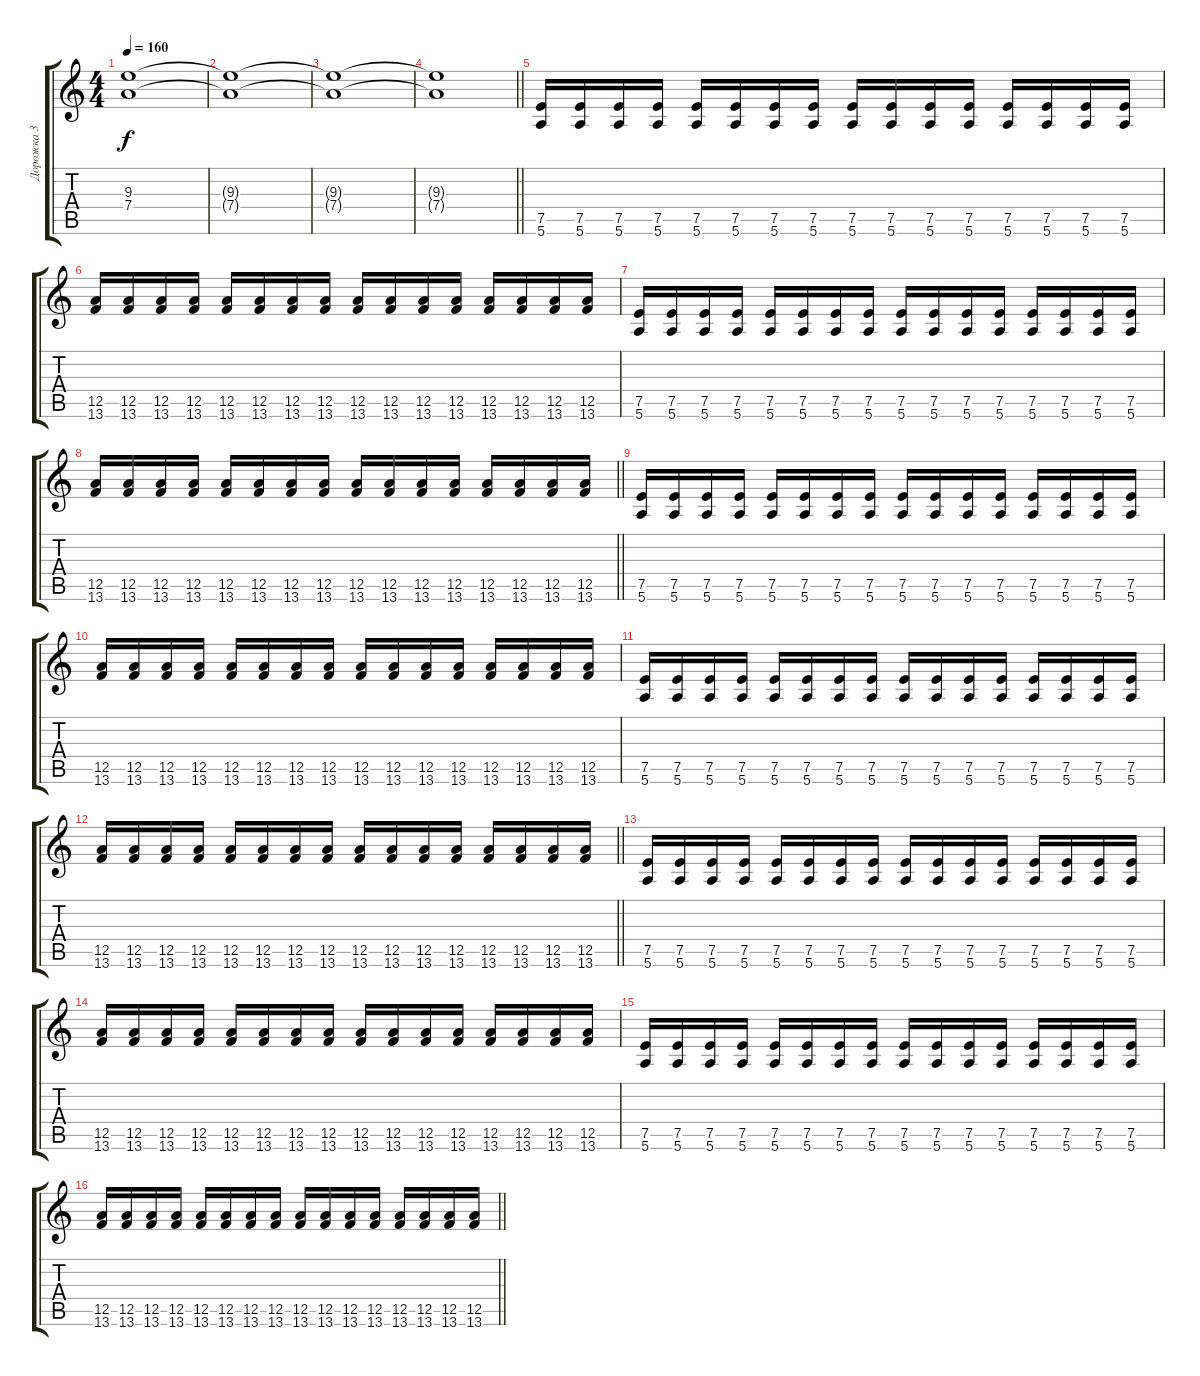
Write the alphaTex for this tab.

\track ("Дорожка 3" "Дорожка 3") {instrument overdrivenguitar}
\staff {score tabs}
\tuning (E4 B3 G3 D3 A2 E2) {hide}
\ts (4 4)
\tempo 160
\clef g2
\ks c
(9.3{t} 7.4{t}).1{dy f} |
(9.3{t} 7.4{t}).1 |
(9.3{t} 7.4{t}).1 |
\barLineRight lightlight
(9.3{t} 7.4{t}).1 |
(7.5 5.6).16 (7.5 5.6).16 (7.5 5.6).16 (7.5 5.6).16 (7.5 5.6).16 (7.5 5.6).16 (7.5 5.6).16 (7.5 5.6).16 (7.5 5.6).16 (7.5 5.6).16 (7.5 5.6).16 (7.5 5.6).16 (7.5 5.6).16 (7.5 5.6).16 (7.5 5.6).16 (7.5 5.6).16 |
(12.5 13.6).16 (12.5 13.6).16 (12.5 13.6).16 (12.5 13.6).16 (12.5 13.6).16 (12.5 13.6).16 (12.5 13.6).16 (12.5 13.6).16 (12.5 13.6).16 (12.5 13.6).16 (12.5 13.6).16 (12.5 13.6).16 (12.5 13.6).16 (12.5 13.6).16 (12.5 13.6).16 (12.5 13.6).16 |
(7.5 5.6).16 (7.5 5.6).16 (7.5 5.6).16 (7.5 5.6).16 (7.5 5.6).16 (7.5 5.6).16 (7.5 5.6).16 (7.5 5.6).16 (7.5 5.6).16 (7.5 5.6).16 (7.5 5.6).16 (7.5 5.6).16 (7.5 5.6).16 (7.5 5.6).16 (7.5 5.6).16 (7.5 5.6).16 |
\barLineRight lightlight
(12.5 13.6).16 (12.5 13.6).16 (12.5 13.6).16 (12.5 13.6).16 (12.5 13.6).16 (12.5 13.6).16 (12.5 13.6).16 (12.5 13.6).16 (12.5 13.6).16 (12.5 13.6).16 (12.5 13.6).16 (12.5 13.6).16 (12.5 13.6).16 (12.5 13.6).16 (12.5 13.6).16 (12.5 13.6).16 |
(7.5 5.6).16 (7.5 5.6).16 (7.5 5.6).16 (7.5 5.6).16 (7.5 5.6).16 (7.5 5.6).16 (7.5 5.6).16 (7.5 5.6).16 (7.5 5.6).16 (7.5 5.6).16 (7.5 5.6).16 (7.5 5.6).16 (7.5 5.6).16 (7.5 5.6).16 (7.5 5.6).16 (7.5 5.6).16 |
(12.5 13.6).16 (12.5 13.6).16 (12.5 13.6).16 (12.5 13.6).16 (12.5 13.6).16 (12.5 13.6).16 (12.5 13.6).16 (12.5 13.6).16 (12.5 13.6).16 (12.5 13.6).16 (12.5 13.6).16 (12.5 13.6).16 (12.5 13.6).16 (12.5 13.6).16 (12.5 13.6).16 (12.5 13.6).16 |
(7.5 5.6).16 (7.5 5.6).16 (7.5 5.6).16 (7.5 5.6).16 (7.5 5.6).16 (7.5 5.6).16 (7.5 5.6).16 (7.5 5.6).16 (7.5 5.6).16 (7.5 5.6).16 (7.5 5.6).16 (7.5 5.6).16 (7.5 5.6).16 (7.5 5.6).16 (7.5 5.6).16 (7.5 5.6).16 |
\barLineRight lightlight
(12.5 13.6).16 (12.5 13.6).16 (12.5 13.6).16 (12.5 13.6).16 (12.5 13.6).16 (12.5 13.6).16 (12.5 13.6).16 (12.5 13.6).16 (12.5 13.6).16 (12.5 13.6).16 (12.5 13.6).16 (12.5 13.6).16 (12.5 13.6).16 (12.5 13.6).16 (12.5 13.6).16 (12.5 13.6).16 |
(7.5 5.6).16 (7.5 5.6).16 (7.5 5.6).16 (7.5 5.6).16 (7.5 5.6).16 (7.5 5.6).16 (7.5 5.6).16 (7.5 5.6).16 (7.5 5.6).16 (7.5 5.6).16 (7.5 5.6).16 (7.5 5.6).16 (7.5 5.6).16 (7.5 5.6).16 (7.5 5.6).16 (7.5 5.6).16 |
(12.5 13.6).16 (12.5 13.6).16 (12.5 13.6).16 (12.5 13.6).16 (12.5 13.6).16 (12.5 13.6).16 (12.5 13.6).16 (12.5 13.6).16 (12.5 13.6).16 (12.5 13.6).16 (12.5 13.6).16 (12.5 13.6).16 (12.5 13.6).16 (12.5 13.6).16 (12.5 13.6).16 (12.5 13.6).16 |
(7.5 5.6).16 (7.5 5.6).16 (7.5 5.6).16 (7.5 5.6).16 (7.5 5.6).16 (7.5 5.6).16 (7.5 5.6).16 (7.5 5.6).16 (7.5 5.6).16 (7.5 5.6).16 (7.5 5.6).16 (7.5 5.6).16 (7.5 5.6).16 (7.5 5.6).16 (7.5 5.6).16 (7.5 5.6).16 |
\barLineRight lightlight
(12.5 13.6).16 (12.5 13.6).16 (12.5 13.6).16 (12.5 13.6).16 (12.5 13.6).16 (12.5 13.6).16 (12.5 13.6).16 (12.5 13.6).16 (12.5 13.6).16 (12.5 13.6).16 (12.5 13.6).16 (12.5 13.6).16 (12.5 13.6).16 (12.5 13.6).16 (12.5 13.6).16 (12.5 13.6).16
